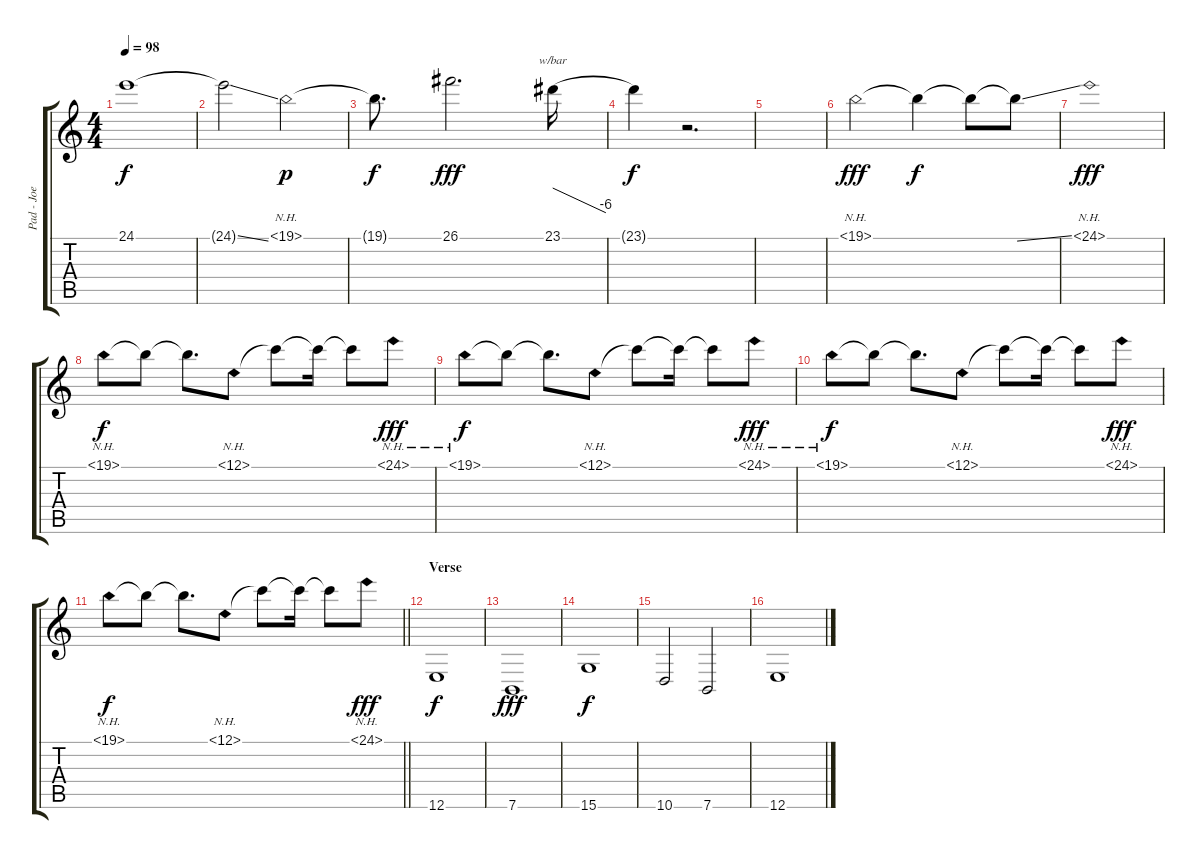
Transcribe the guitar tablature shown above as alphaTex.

\track ("Pad - Joe Hahn" "Pad - Joe ") {instrument lead1square}
\staff {score tabs}
\tuning (E4 B3 G3 D3 A2 E2) {hide}
\ts (4 4)
\tempo 98
\clef g2
\ks c
24.1{t}.1{dy f} |
24.1{ss t}.2 19.1{nh}.2{dy p} |
19.1{t}.8{d dy f} 26.1.2{d dy fff} 23.1.16{tbe (dive default 0 0 60 -24)} |
23.1{t}.4{dy f} r.2{d} |
|
19.1{nh}.2{dy fff} 19.1{t}.4{dy f} 19.1{t}.8 19.1{ss t}.8 |
24.1{nh}.1{dy fff} |
19.1{nh}.8{dy f volume 16} 19.1{t}.8 19.1{t}.8{d} 20.1{nh}.8 20.1{t}.8 20.1{t}.16 20.1{t}.8 24.1{nh}.8{dy fff} |
19.1{nh}.8{dy f} 19.1{t}.8 19.1{t}.8{d} 20.1{nh}.8 20.1{t}.8 20.1{t}.16 20.1{t}.8 24.1{nh}.8{dy fff} |
19.1{nh}.8{dy f} 19.1{t}.8 19.1{t}.8{d} 20.1{nh}.8 20.1{t}.8 20.1{t}.16 20.1{t}.8 24.1{nh}.8{dy fff} |
\barLineRight lightlight
19.1{nh}.8{dy f} 19.1{t}.8 19.1{t}.8{d} 20.1{nh}.8 20.1{t}.8 20.1{t}.16 20.1{t}.8 24.1{nh}.8{dy fff} |
\section ("" "Verse")
12.6.1{dy f volume 10 instrument stringensemble2} |
7.6.1{dy fff} |
15.6.1{dy f} |
10.6.2 7.6.2 |
12.6.1
